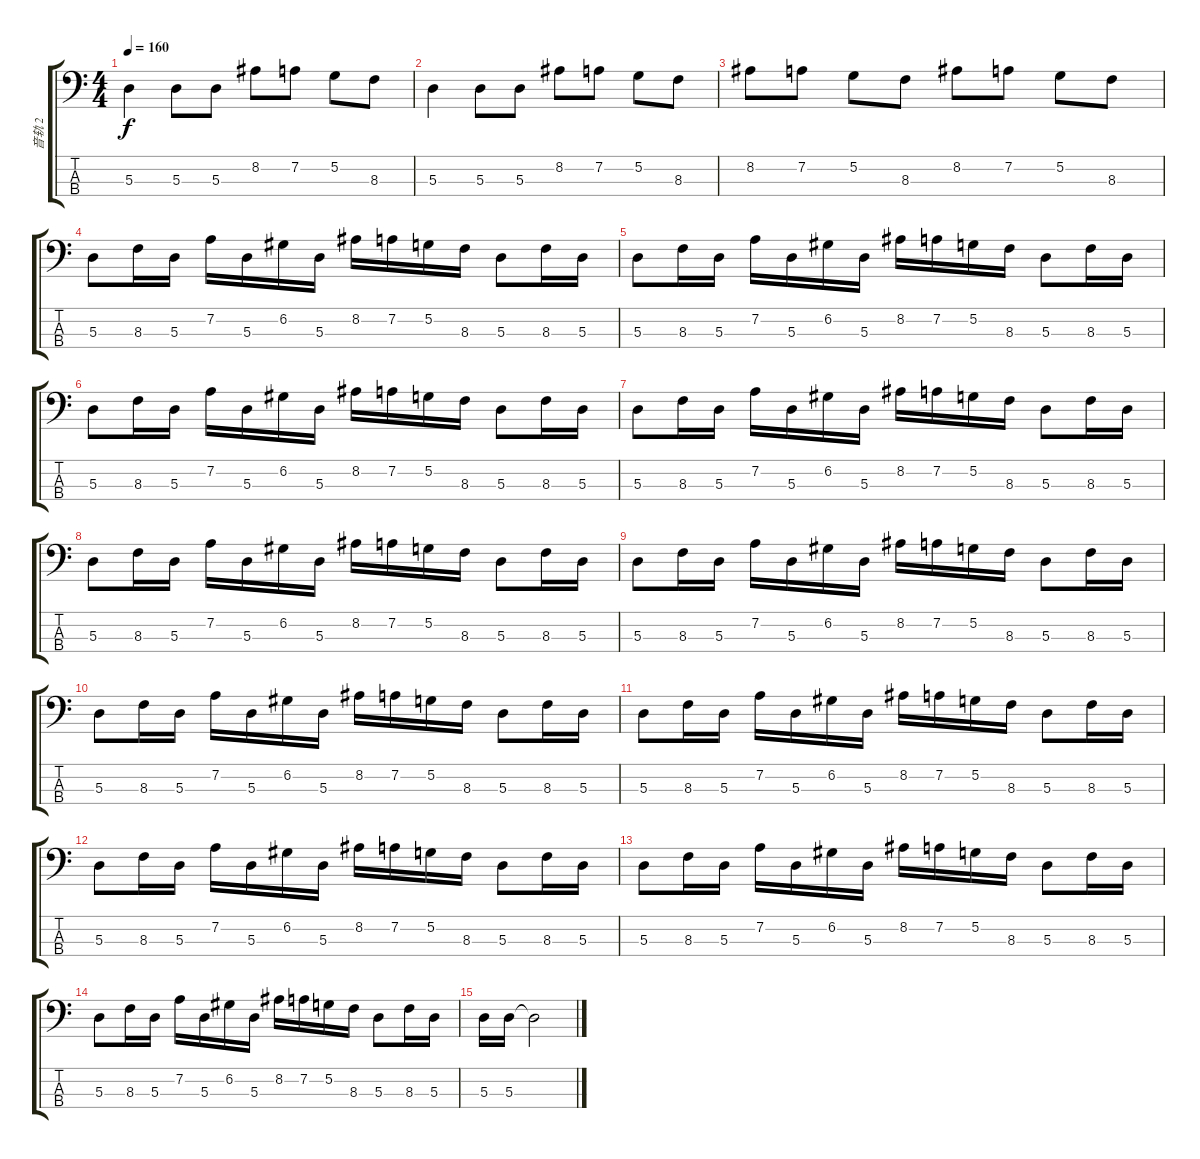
\track ("音轨 2" "音轨 2") {instrument slapbass1}
\staff {score tabs}
\tuning (G2 D2 A1 E1) {hide}
\ts (4 4)
\tempo 160
\clef f4
\ks c
5.3.4{dy f} 5.3.8 5.3.8 8.2.8 7.2.8 5.2.8 8.3.8 |
5.3.4 5.3.8 5.3.8 8.2.8 7.2.8 5.2.8 8.3.8 |
8.2.8 7.2.8 5.2.8 8.3.8 8.2.8 7.2.8 5.2.8 8.3.8 |
5.3.8 8.3.16 5.3.16 7.2.16 5.3.16 6.2.16 5.3.16 8.2.16 7.2.16 5.2.16 8.3.16 5.3.8 8.3.16 5.3.16 |
5.3.8 8.3.16 5.3.16 7.2.16 5.3.16 6.2.16 5.3.16 8.2.16 7.2.16 5.2.16 8.3.16 5.3.8 8.3.16 5.3.16 |
5.3.8 8.3.16 5.3.16 7.2.16 5.3.16 6.2.16 5.3.16 8.2.16 7.2.16 5.2.16 8.3.16 5.3.8 8.3.16 5.3.16 |
5.3.8 8.3.16 5.3.16 7.2.16 5.3.16 6.2.16 5.3.16 8.2.16 7.2.16 5.2.16 8.3.16 5.3.8 8.3.16 5.3.16 |
5.3.8 8.3.16 5.3.16 7.2.16 5.3.16 6.2.16 5.3.16 8.2.16 7.2.16 5.2.16 8.3.16 5.3.8 8.3.16 5.3.16 |
5.3.8 8.3.16 5.3.16 7.2.16 5.3.16 6.2.16 5.3.16 8.2.16 7.2.16 5.2.16 8.3.16 5.3.8 8.3.16 5.3.16 |
5.3.8 8.3.16 5.3.16 7.2.16 5.3.16 6.2.16 5.3.16 8.2.16 7.2.16 5.2.16 8.3.16 5.3.8 8.3.16 5.3.16 |
5.3.8 8.3.16 5.3.16 7.2.16 5.3.16 6.2.16 5.3.16 8.2.16 7.2.16 5.2.16 8.3.16 5.3.8 8.3.16 5.3.16 |
5.3.8 8.3.16 5.3.16 7.2.16 5.3.16 6.2.16 5.3.16 8.2.16 7.2.16 5.2.16 8.3.16 5.3.8 8.3.16 5.3.16 |
5.3.8 8.3.16 5.3.16 7.2.16 5.3.16 6.2.16 5.3.16 8.2.16 7.2.16 5.2.16 8.3.16 5.3.8 8.3.16 5.3.16 |
5.3.8 8.3.16 5.3.16 7.2.16 5.3.16 6.2.16 5.3.16 8.2.16 7.2.16 5.2.16 8.3.16 5.3.8 8.3.16 5.3.16 |
5.3.16 5.3.16 5.3{t}.2
